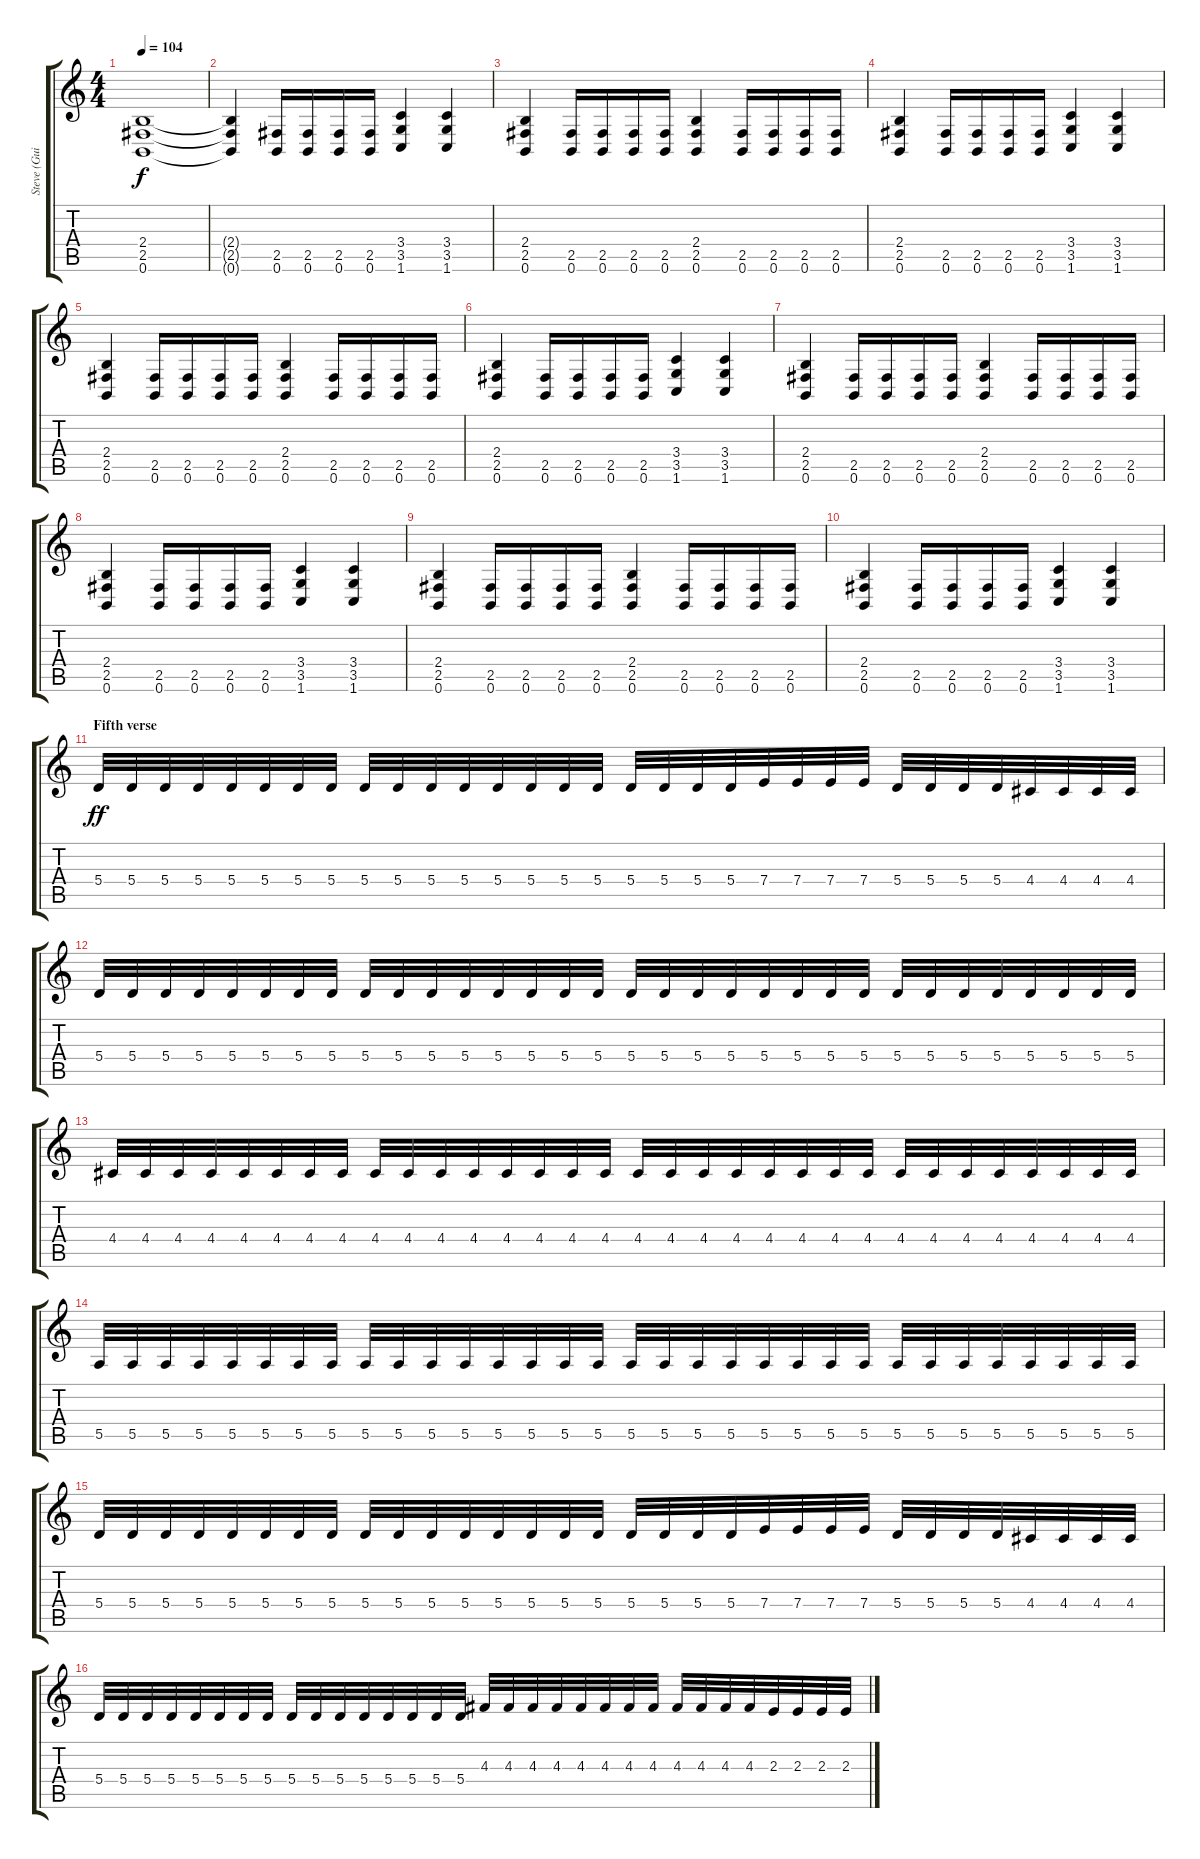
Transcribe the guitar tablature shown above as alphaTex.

\track ("Steve (Guitar)" "Steve (Gui") {instrument distortionguitar}
\staff {score tabs}
\tuning (B3 Gb3 D3 A2 E2 B1) {hide}
\ts (4 4)
\tempo 104
\clef g2
\ks c
(2.4 2.5 0.6).1{dy f} |
(2.4{t} 2.5{t} 0.6{t}).4 (2.5 0.6).16 (2.5 0.6).16 (2.5 0.6).16 (2.5 0.6).16 (3.4 3.5 1.6).4 (3.4 3.5 1.6).4 |
(2.4 2.5 0.6).4 (2.5 0.6).16 (2.5 0.6).16 (2.5 0.6).16 (2.5 0.6).16 (2.4 2.5 0.6).4 (2.5 0.6).16 (2.5 0.6).16 (2.5 0.6).16 (2.5 0.6).16 |
(2.4 2.5 0.6).4 (2.5 0.6).16 (2.5 0.6).16 (2.5 0.6).16 (2.5 0.6).16 (3.4 3.5 1.6).4 (3.4 3.5 1.6).4 |
(2.4 2.5 0.6).4 (2.5 0.6).16 (2.5 0.6).16 (2.5 0.6).16 (2.5 0.6).16 (2.4 2.5 0.6).4 (2.5 0.6).16 (2.5 0.6).16 (2.5 0.6).16 (2.5 0.6).16 |
(2.4 2.5 0.6).4 (2.5 0.6).16 (2.5 0.6).16 (2.5 0.6).16 (2.5 0.6).16 (3.4 3.5 1.6).4 (3.4 3.5 1.6).4 |
(2.4 2.5 0.6).4 (2.5 0.6).16 (2.5 0.6).16 (2.5 0.6).16 (2.5 0.6).16 (2.4 2.5 0.6).4 (2.5 0.6).16 (2.5 0.6).16 (2.5 0.6).16 (2.5 0.6).16 |
(2.4 2.5 0.6).4 (2.5 0.6).16 (2.5 0.6).16 (2.5 0.6).16 (2.5 0.6).16 (3.4 3.5 1.6).4 (3.4 3.5 1.6).4 |
(2.4 2.5 0.6).4 (2.5 0.6).16 (2.5 0.6).16 (2.5 0.6).16 (2.5 0.6).16 (2.4 2.5 0.6).4 (2.5 0.6).16 (2.5 0.6).16 (2.5 0.6).16 (2.5 0.6).16 |
(2.4 2.5 0.6).4 (2.5 0.6).16 (2.5 0.6).16 (2.5 0.6).16 (2.5 0.6).16 (3.4 3.5 1.6).4 (3.4 3.5 1.6).4 |
\section ("" "Fifth verse")
5.4.32{dy ff} 5.4.32 5.4.32 5.4.32 5.4.32 5.4.32 5.4.32 5.4.32 5.4.32 5.4.32 5.4.32 5.4.32 5.4.32 5.4.32 5.4.32 5.4.32 5.4.32 5.4.32 5.4.32 5.4.32 7.4.32 7.4.32 7.4.32 7.4.32 5.4.32 5.4.32 5.4.32 5.4.32 4.4.32 4.4.32 4.4.32 4.4.32 |
5.4.32 5.4.32 5.4.32 5.4.32 5.4.32 5.4.32 5.4.32 5.4.32 5.4.32 5.4.32 5.4.32 5.4.32 5.4.32 5.4.32 5.4.32 5.4.32 5.4.32 5.4.32 5.4.32 5.4.32 5.4.32 5.4.32 5.4.32 5.4.32 5.4.32 5.4.32 5.4.32 5.4.32 5.4.32 5.4.32 5.4.32 5.4.32 |
4.4.32 4.4.32 4.4.32 4.4.32 4.4.32 4.4.32 4.4.32 4.4.32 4.4.32 4.4.32 4.4.32 4.4.32 4.4.32 4.4.32 4.4.32 4.4.32 4.4.32 4.4.32 4.4.32 4.4.32 4.4.32 4.4.32 4.4.32 4.4.32 4.4.32 4.4.32 4.4.32 4.4.32 4.4.32 4.4.32 4.4.32 4.4.32 |
5.5.32 5.5.32 5.5.32 5.5.32 5.5.32 5.5.32 5.5.32 5.5.32 5.5.32 5.5.32 5.5.32 5.5.32 5.5.32 5.5.32 5.5.32 5.5.32 5.5.32 5.5.32 5.5.32 5.5.32 5.5.32 5.5.32 5.5.32 5.5.32 5.5.32 5.5.32 5.5.32 5.5.32 5.5.32 5.5.32 5.5.32 5.5.32 |
5.4.32 5.4.32 5.4.32 5.4.32 5.4.32 5.4.32 5.4.32 5.4.32 5.4.32 5.4.32 5.4.32 5.4.32 5.4.32 5.4.32 5.4.32 5.4.32 5.4.32 5.4.32 5.4.32 5.4.32 7.4.32 7.4.32 7.4.32 7.4.32 5.4.32 5.4.32 5.4.32 5.4.32 4.4.32 4.4.32 4.4.32 4.4.32 |
5.4.32 5.4.32 5.4.32 5.4.32 5.4.32 5.4.32 5.4.32 5.4.32 5.4.32 5.4.32 5.4.32 5.4.32 5.4.32 5.4.32 5.4.32 5.4.32 4.3.32 4.3.32 4.3.32 4.3.32 4.3.32 4.3.32 4.3.32 4.3.32 4.3.32 4.3.32 4.3.32 4.3.32 2.3.32 2.3.32 2.3.32 2.3.32
